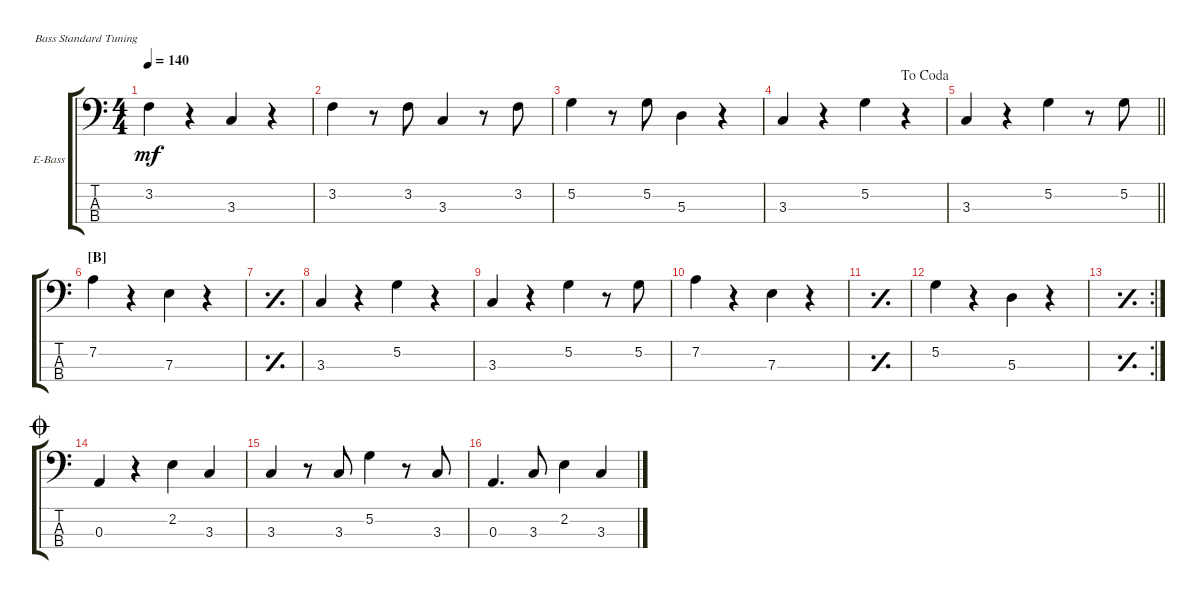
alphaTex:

\defaultSystemsLayout 4
\bracketExtendMode groupsimilarinstruments
\firstSystemTrackNameOrientation horizontal
\otherSystemsTrackNameOrientation horizontal
\track ("Electric Bass" "E-Bass") {instrument electricbassfinger}
\staff {score tabs}
\tuning (G2 D2 A1 E1)
\ts (4 4)
\tempo 140
\clef f4
\ks c
3.2.4{dy mf} r.4 3.3.4 r.4 |
3.2.4 r.8 3.2.8 3.3.4 r.8 3.2.8 |
5.2.4 r.8 5.2.8 5.3.4 r.4 |
\jump dacoda
3.3.4 r.4 5.2.4 r.4 |
\barLineRight lightlight
3.3.4 r.4 5.2.4 r.8 5.2.8 |
\section ("B" "")
7.2.4 r.4 7.3.4 r.4 |
\simile simple
|
\simile none
3.3.4 r.4 5.2.4 r.4 |
3.3.4 r.4 5.2.4 r.8 5.2.8 |
7.2.4 r.4 7.3.4 r.4 |
\simile simple
|
\simile none
5.2.4 r.4 5.3.4 r.4 |
\rc 2
\simile simple
|
\jump coda
\simile none
0.3.4 r.4 2.2.4 3.3.4 |
3.3.4 r.8 3.3.8 5.2.4 r.8 3.3.8 |
0.3.4{d} 3.3.8 2.2.4 3.3.4
